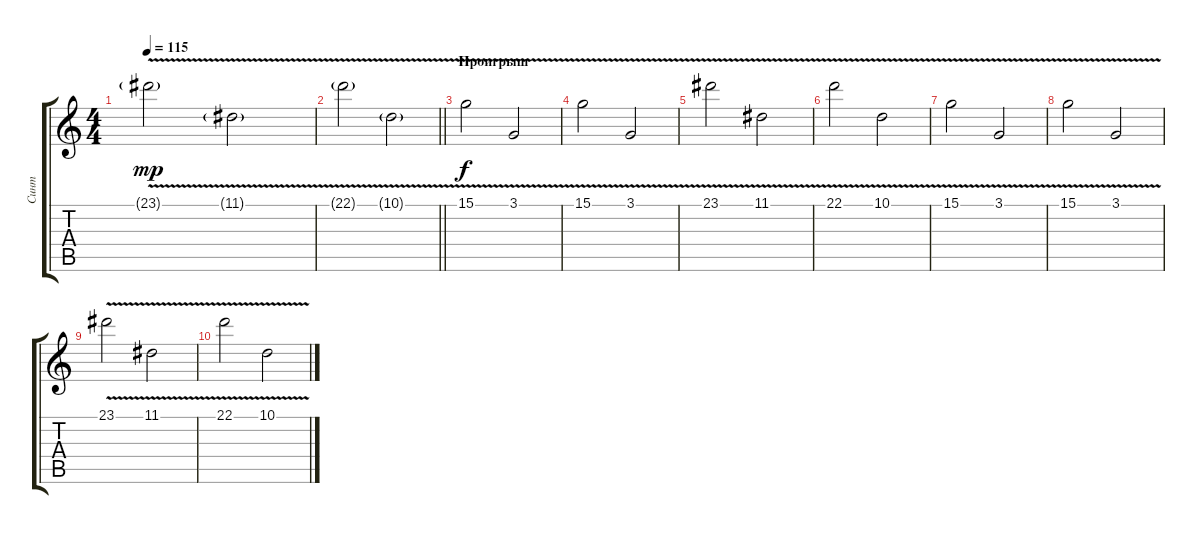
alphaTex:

\track ("Синт" "Синт") {instrument pad2warm}
\staff {score tabs}
\tuning (E4 B3 G3 D3 A2 E2) {hide}
\ts (4 4)
\tempo 115
\clef g2
\ks c
23.1{v g}.2{dy mp} 11.1{v g}.2 |
\barLineRight lightlight
22.1{v g}.2 10.1{v g}.2 |
\section ("" "Проигрыш")
15.1{v}.2{dy f} 3.1{v}.2 |
15.1{v}.2 3.1{v}.2 |
23.1{v}.2 11.1{v}.2 |
22.1{v}.2 10.1{v}.2 |
15.1{v}.2 3.1{v}.2 |
15.1{v}.2 3.1{v}.2 |
23.1{v}.2 11.1{v}.2 |
22.1{v}.2 10.1{v}.2
